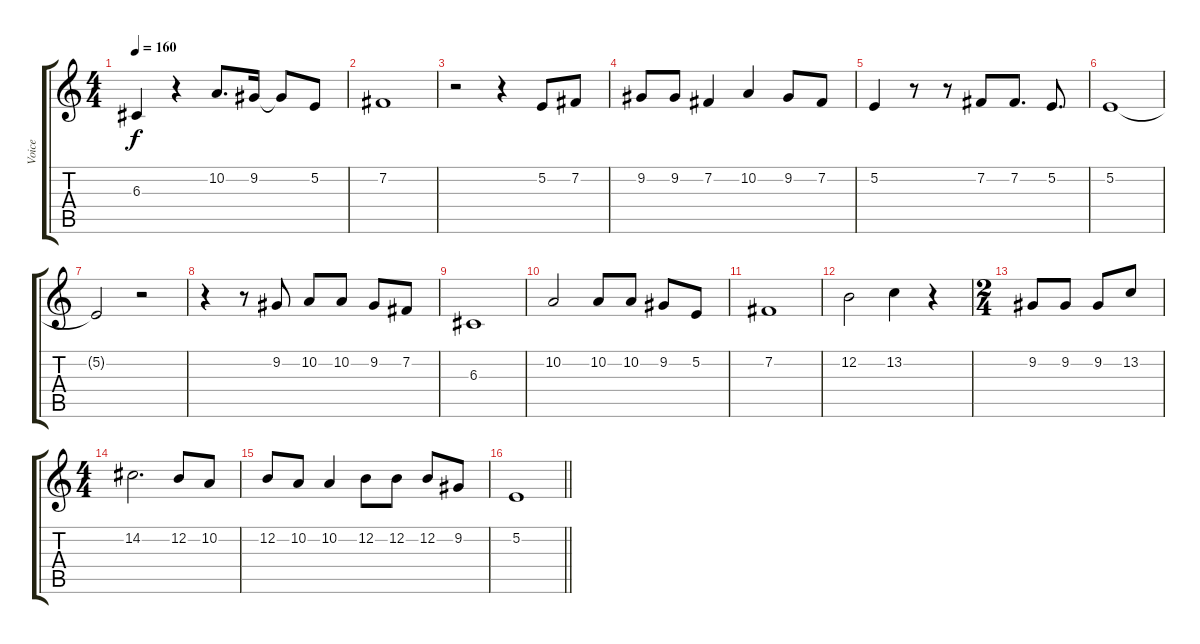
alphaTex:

\track ("Voice" "Voice") {instrument lead6voice}
\staff {score tabs}
\tuning (E4 B3 G3 D3 A2 E2) {hide}
\ts (4 4)
\tempo 160
\clef g2
\ks c
6.3{t}.4{dy f} r.4 10.2.8{d} 9.2.16 9.2{t}.8 5.2.8 |
7.2.1 |
r.2 r.4 5.2.8 7.2.8 |
9.2.8 9.2.8 7.2.4 10.2.4 9.2.8 7.2.8 |
5.2.4 r.8 r.8 7.2.8 7.2.8{d} 5.2.8{d} |
5.2.1 |
5.2{t}.2 r.2 |
r.4 r.8 9.2.8 10.2.8 10.2.8 9.2.8 7.2.8 |
6.3.1 |
10.2.2 10.2.8 10.2.8 9.2.8 5.2.8 |
7.2.1 |
12.2.2 13.2.4 r.4 |
\ts (2 4)
9.2.8 9.2.8 9.2.8 13.2.8 |
\ts (4 4)
14.2.2{d} 12.2.8 10.2.8 |
12.2.8 10.2.8 10.2.4 12.2.8 12.2.8 12.2.8 9.2.8 |
\barLineRight lightlight
5.2.1
